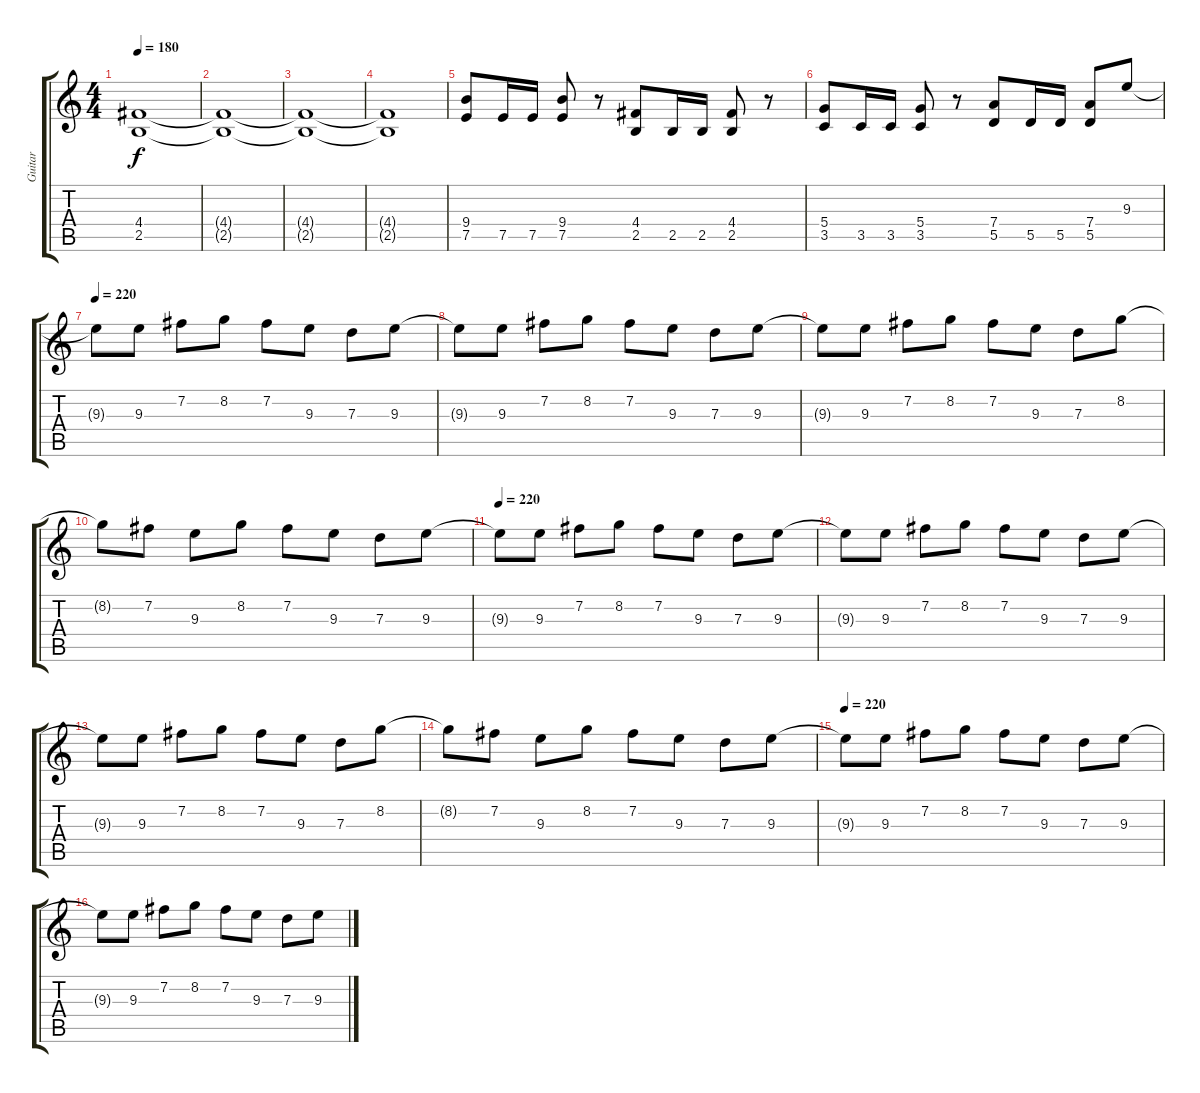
\track ("Guitar" "Guitar") {instrument distortionguitar}
\staff {score tabs}
\tuning (E4 B3 G3 D3 A2 E2) {hide}
\ts (4 4)
\tempo 180
\clef g2
\ks c
(4.4 2.5).1{dy f} |
(4.4{t} 2.5{t}).1 |
(4.4{t} 2.5{t}).1 |
(4.4{t} 2.5{t}).1 |
(9.4 7.5).8 7.5.16 7.5.16 (9.4 7.5).8 r.8 (4.4 2.5).8 2.5.16 2.5.16 (4.4 2.5).8 r.8 |
(5.4 3.5).8 3.5.16 3.5.16 (5.4 3.5).8 r.8 (7.4 5.5).8 5.5.16 5.5.16 (7.4 5.5).8 9.3.8 |
\tempo 220
9.3{t}.8 9.3.8 7.2.8 8.2.8 7.2.8 9.3.8 7.3.8 9.3.8 |
9.3{t}.8 9.3.8 7.2.8 8.2.8 7.2.8 9.3.8 7.3.8 9.3.8 |
9.3{t}.8 9.3.8 7.2.8 8.2.8 7.2.8 9.3.8 7.3.8 8.2.8 |
8.2{t}.8 7.2.8 9.3.8 8.2.8 7.2.8 9.3.8 7.3.8 9.3.8 |
\tempo 220
9.3{t}.8 9.3.8 7.2.8 8.2.8 7.2.8 9.3.8 7.3.8 9.3.8 |
9.3{t}.8 9.3.8 7.2.8 8.2.8 7.2.8 9.3.8 7.3.8 9.3.8 |
9.3{t}.8 9.3.8 7.2.8 8.2.8 7.2.8 9.3.8 7.3.8 8.2.8 |
8.2{t}.8 7.2.8 9.3.8 8.2.8 7.2.8 9.3.8 7.3.8 9.3.8 |
\tempo 220
9.3{t}.8 9.3.8 7.2.8 8.2.8 7.2.8 9.3.8 7.3.8 9.3.8 |
9.3{t}.8 9.3.8 7.2.8 8.2.8 7.2.8 9.3.8 7.3.8 9.3.8
